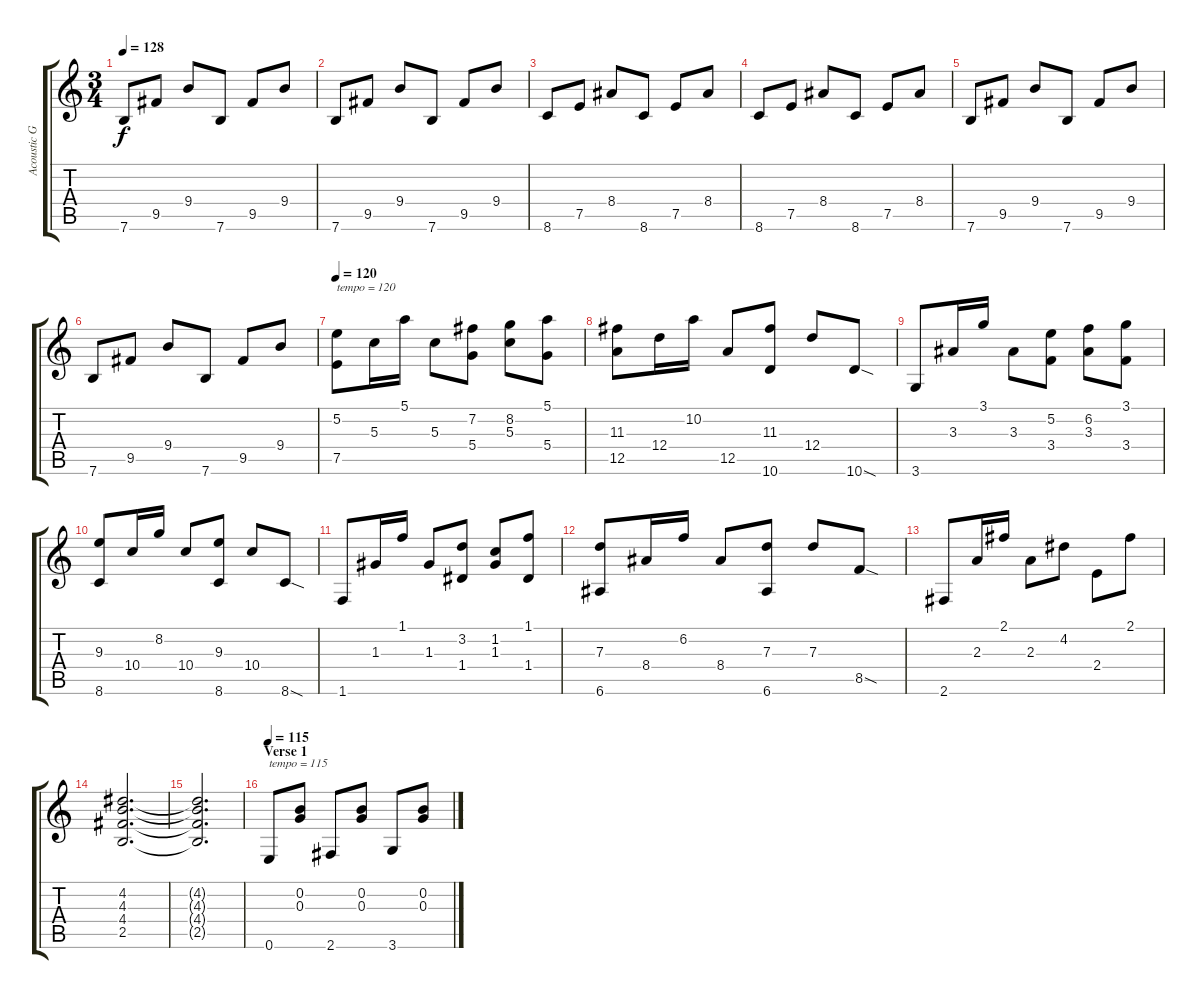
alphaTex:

\track ("Acoustic Guitar" "Acoustic G") {instrument acousticguitarnylon}
\staff {score tabs}
\tuning (E4 B3 G3 D3 A2 E2) {hide}
\ts (3 4)
\tempo 128
\clef g2
\ks c
7.6.8{dy f} 9.5.8 9.4.8 7.6.8 9.5.8 9.4.8 |
7.6.8 9.5.8 9.4.8 7.6.8 9.5.8 9.4.8 |
8.6.8 7.5.8 8.4.8 8.6.8 7.5.8 8.4.8 |
8.6.8 7.5.8 8.4.8 8.6.8 7.5.8 8.4.8 |
7.6.8 9.5.8 9.4.8 7.6.8 9.5.8 9.4.8 |
7.6.8 9.5.8 9.4.8 7.6.8 9.5.8 9.4.8 |
\tempo 120
(5.2 7.5).8{txt "tempo = 120"} 5.3.16 5.1.16 5.3.8 (7.2 5.4).8 (8.2 5.3).8 (5.1 5.4).8 |
(11.3 12.5).8 12.4.16 10.2.16 12.5.8 (11.3 10.6).8 12.4.8 10.6{sod}.8 |
3.6.8 3.3.16 3.1.16 3.3.8 (5.2 3.4).8 (6.2 3.3).8 (3.1 3.4).8 |
(9.3 8.6).8 10.4.16 8.2.16 10.4.8 (9.3 8.6).8 10.4.8 8.6{sod}.8 |
1.6.8 1.3.16 1.1.16 1.3.8 (3.2 1.4).8 (1.2 1.3).8 (1.1 1.4).8 |
(7.3 6.6).8 8.4.16 6.2.16 8.4.8 (7.3 6.6).8 7.3.8 8.5{sod}.8 |
2.6.8 2.3.16 2.1.16 2.3.8 4.2.8 2.4.8 2.1.8 |
(4.2 4.3 4.4 2.5).2{d} |
(4.2{t} 4.3{t} 4.4{t} 2.5{t}).2{d} |
\section ("" "Verse 1")
\tempo 115
0.6.8{txt "tempo = 115" volume 11} (0.2 0.3).8 2.6.8 (0.2 0.3).8 3.6.8 (0.2 0.3).8
